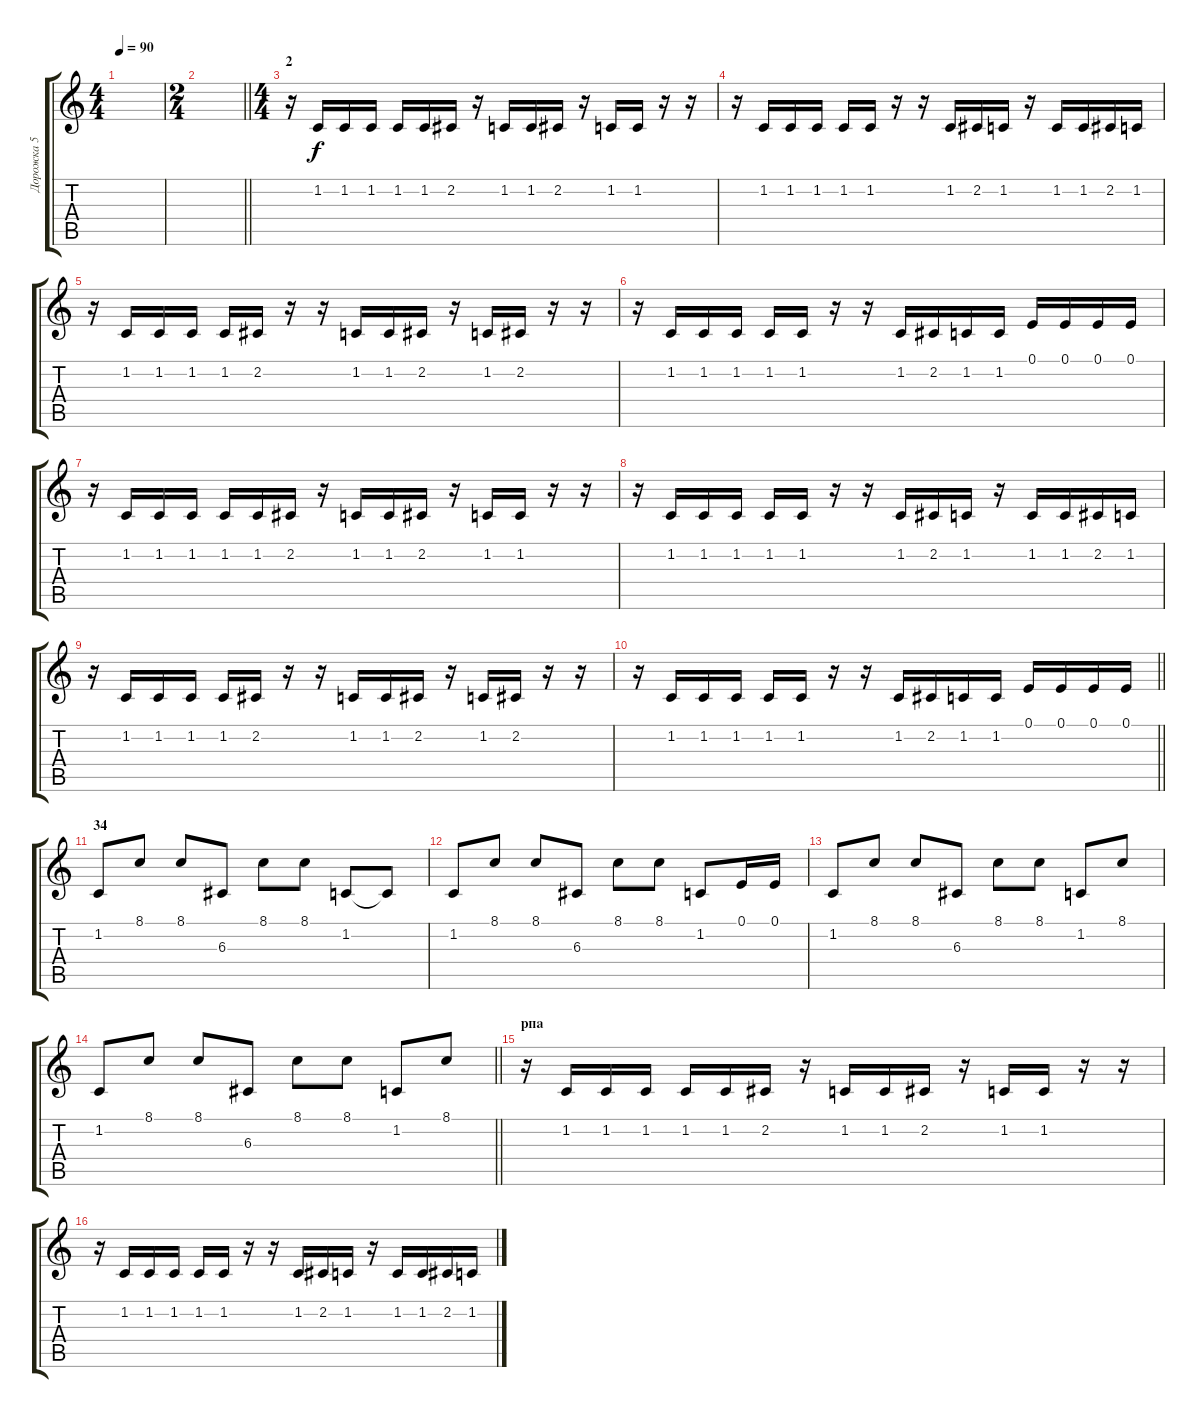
\track ("Дорожка 5" "Дорожка 5") {instrument lead1square}
\staff {score tabs}
\tuning (E4 B3 G3 D3 A2 E2) {hide}
\ts (4 4)
\tempo 90
\clef g2
\ks c
|
\ts (2 4)
\barLineRight lightlight
|
\ts (4 4)
\section ("" "2")
r.16 1.2.16 1.2.16 1.2.16 1.2.16 1.2.16 2.2.16 r.16 1.2.16 1.2.16 2.2.16 r.16 1.2.16 1.2.16 r.16 r.16 |
r.16 1.2.16 1.2.16 1.2.16 1.2.16 1.2.16 r.16 r.16 1.2.16 2.2.16 1.2.16 r.16 1.2.16 1.2.16 2.2.16 1.2.16 |
r.16 1.2.16 1.2.16 1.2.16 1.2.16 2.2.16 r.16 r.16 1.2.16 1.2.16 2.2.16 r.16 1.2.16 2.2.16 r.16 r.16 |
r.16 1.2.16 1.2.16 1.2.16 1.2.16 1.2.16 r.16 r.16 1.2.16 2.2.16 1.2.16 1.2.16 0.1.16 0.1.16 0.1.16 0.1.16 |
r.16 1.2.16 1.2.16 1.2.16 1.2.16 1.2.16 2.2.16 r.16 1.2.16 1.2.16 2.2.16 r.16 1.2.16 1.2.16 r.16 r.16 |
r.16 1.2.16 1.2.16 1.2.16 1.2.16 1.2.16 r.16 r.16 1.2.16 2.2.16 1.2.16 r.16 1.2.16 1.2.16 2.2.16 1.2.16 |
r.16 1.2.16 1.2.16 1.2.16 1.2.16 2.2.16 r.16 r.16 1.2.16 1.2.16 2.2.16 r.16 1.2.16 2.2.16 r.16 r.16 |
\barLineRight lightlight
r.16 1.2.16 1.2.16 1.2.16 1.2.16 1.2.16 r.16 r.16 1.2.16 2.2.16 1.2.16 1.2.16 0.1.16 0.1.16 0.1.16 0.1.16 |
\section ("" "34")
1.2.8 8.1.8 8.1.8 6.3.8 8.1.8 8.1.8 1.2.8 1.2{t}.8 |
1.2.8 8.1.8 8.1.8 6.3.8 8.1.8 8.1.8 1.2.8 0.1.16 0.1.16 |
1.2.8 8.1.8 8.1.8 6.3.8 8.1.8 8.1.8 1.2.8 8.1.8 |
\barLineRight lightlight
1.2.8 8.1.8 8.1.8 6.3.8 8.1.8 8.1.8 1.2.8 8.1.8 |
\section ("" "рпа")
r.16 1.2.16 1.2.16 1.2.16 1.2.16 1.2.16 2.2.16 r.16 1.2.16 1.2.16 2.2.16 r.16 1.2.16 1.2.16 r.16 r.16 |
r.16 1.2.16 1.2.16 1.2.16 1.2.16 1.2.16 r.16 r.16 1.2.16 2.2.16 1.2.16 r.16 1.2.16 1.2.16 2.2.16 1.2.16
